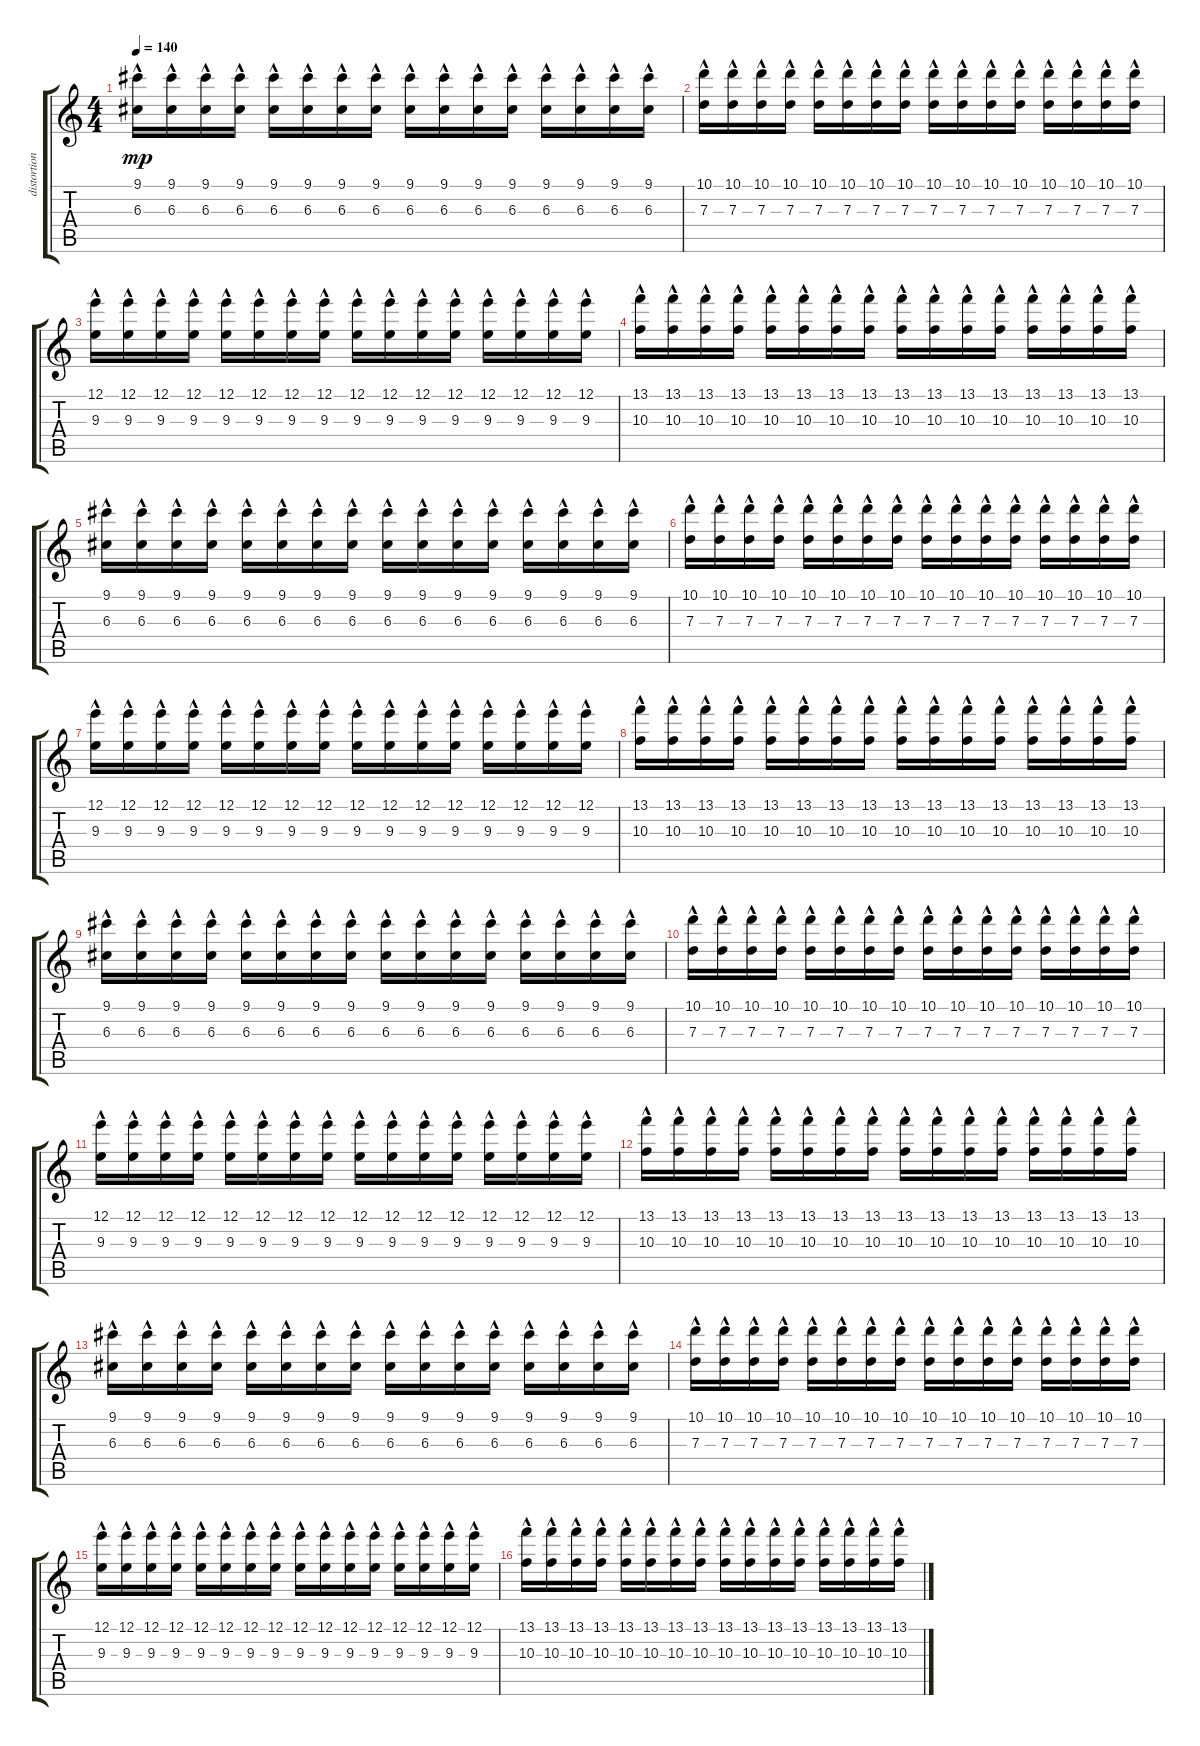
\track ("distortion solo guitar" "distortion") {instrument distortionguitar}
\staff {score tabs}
\tuning (E4 B3 G3 D3 A2 E2) {hide}
\ts (4 4)
\tempo 140
\clef g2
\ks c
(9.1{hac} 6.3{hac}).16{dy mp} (9.1{hac} 6.3{hac}).16 (9.1{hac} 6.3{hac}).16 (9.1{hac} 6.3{hac}).16 (9.1{hac} 6.3{hac}).16 (9.1{hac} 6.3{hac}).16 (9.1{hac} 6.3{hac}).16 (9.1{hac} 6.3{hac}).16 (9.1{hac} 6.3{hac}).16 (9.1{hac} 6.3{hac}).16 (9.1{hac} 6.3{hac}).16 (9.1{hac} 6.3{hac}).16 (9.1{hac} 6.3{hac}).16 (9.1{hac} 6.3{hac}).16 (9.1{hac} 6.3{hac}).16 (9.1{hac} 6.3{hac}).16 |
(10.1{hac} 7.3{hac}).16 (10.1{hac} 7.3{hac}).16 (10.1{hac} 7.3{hac}).16 (10.1{hac} 7.3{hac}).16 (10.1{hac} 7.3{hac}).16 (10.1{hac} 7.3{hac}).16 (10.1{hac} 7.3{hac}).16 (10.1{hac} 7.3{hac}).16 (10.1{hac} 7.3{hac}).16 (10.1{hac} 7.3{hac}).16 (10.1{hac} 7.3{hac}).16 (10.1{hac} 7.3{hac}).16 (10.1{hac} 7.3{hac}).16 (10.1{hac} 7.3{hac}).16 (10.1{hac} 7.3{hac}).16 (10.1{hac} 7.3{hac}).16 |
(12.1{hac} 9.3{hac}).16 (12.1{hac} 9.3{hac}).16 (12.1{hac} 9.3{hac}).16 (12.1{hac} 9.3{hac}).16 (12.1{hac} 9.3{hac}).16 (12.1{hac} 9.3{hac}).16 (12.1{hac} 9.3{hac}).16 (12.1{hac} 9.3{hac}).16 (12.1{hac} 9.3{hac}).16 (12.1{hac} 9.3{hac}).16 (12.1{hac} 9.3{hac}).16 (12.1{hac} 9.3{hac}).16 (12.1{hac} 9.3{hac}).16 (12.1{hac} 9.3{hac}).16 (12.1{hac} 9.3{hac}).16 (12.1{hac} 9.3{hac}).16 |
(13.1{hac} 10.3{hac}).16 (13.1{hac} 10.3{hac}).16 (13.1{hac} 10.3{hac}).16 (13.1{hac} 10.3{hac}).16 (13.1{hac} 10.3{hac}).16 (13.1{hac} 10.3{hac}).16 (13.1{hac} 10.3{hac}).16 (13.1{hac} 10.3{hac}).16 (13.1{hac} 10.3{hac}).16 (13.1{hac} 10.3{hac}).16 (13.1{hac} 10.3{hac}).16 (13.1{hac} 10.3{hac}).16 (13.1{hac} 10.3{hac}).16 (13.1{hac} 10.3{hac}).16 (13.1{hac} 10.3{hac}).16 (13.1{hac} 10.3{hac}).16 |
(9.1{hac} 6.3{hac}).16 (9.1{hac} 6.3{hac}).16 (9.1{hac} 6.3{hac}).16 (9.1{hac} 6.3{hac}).16 (9.1{hac} 6.3{hac}).16 (9.1{hac} 6.3{hac}).16 (9.1{hac} 6.3{hac}).16 (9.1{hac} 6.3{hac}).16 (9.1{hac} 6.3{hac}).16 (9.1{hac} 6.3{hac}).16 (9.1{hac} 6.3{hac}).16 (9.1{hac} 6.3{hac}).16 (9.1{hac} 6.3{hac}).16 (9.1{hac} 6.3{hac}).16 (9.1{hac} 6.3{hac}).16 (9.1{hac} 6.3{hac}).16 |
(10.1{hac} 7.3{hac}).16 (10.1{hac} 7.3{hac}).16 (10.1{hac} 7.3{hac}).16 (10.1{hac} 7.3{hac}).16 (10.1{hac} 7.3{hac}).16 (10.1{hac} 7.3{hac}).16 (10.1{hac} 7.3{hac}).16 (10.1{hac} 7.3{hac}).16 (10.1{hac} 7.3{hac}).16 (10.1{hac} 7.3{hac}).16 (10.1{hac} 7.3{hac}).16 (10.1{hac} 7.3{hac}).16 (10.1{hac} 7.3{hac}).16 (10.1{hac} 7.3{hac}).16 (10.1{hac} 7.3{hac}).16 (10.1{hac} 7.3{hac}).16 |
(12.1{hac} 9.3{hac}).16 (12.1{hac} 9.3{hac}).16 (12.1{hac} 9.3{hac}).16 (12.1{hac} 9.3{hac}).16 (12.1{hac} 9.3{hac}).16 (12.1{hac} 9.3{hac}).16 (12.1{hac} 9.3{hac}).16 (12.1{hac} 9.3{hac}).16 (12.1{hac} 9.3{hac}).16 (12.1{hac} 9.3{hac}).16 (12.1{hac} 9.3{hac}).16 (12.1{hac} 9.3{hac}).16 (12.1{hac} 9.3{hac}).16 (12.1{hac} 9.3{hac}).16 (12.1{hac} 9.3{hac}).16 (12.1{hac} 9.3{hac}).16 |
(13.1{hac} 10.3{hac}).16 (13.1{hac} 10.3{hac}).16 (13.1{hac} 10.3{hac}).16 (13.1{hac} 10.3{hac}).16 (13.1{hac} 10.3{hac}).16 (13.1{hac} 10.3{hac}).16 (13.1{hac} 10.3{hac}).16 (13.1{hac} 10.3{hac}).16 (13.1{hac} 10.3{hac}).16 (13.1{hac} 10.3{hac}).16 (13.1{hac} 10.3{hac}).16 (13.1{hac} 10.3{hac}).16 (13.1{hac} 10.3{hac}).16 (13.1{hac} 10.3{hac}).16 (13.1{hac} 10.3{hac}).16 (13.1{hac} 10.3{hac}).16 |
(9.1{hac} 6.3{hac}).16 (9.1{hac} 6.3{hac}).16 (9.1{hac} 6.3{hac}).16 (9.1{hac} 6.3{hac}).16 (9.1{hac} 6.3{hac}).16 (9.1{hac} 6.3{hac}).16 (9.1{hac} 6.3{hac}).16 (9.1{hac} 6.3{hac}).16 (9.1{hac} 6.3{hac}).16 (9.1{hac} 6.3{hac}).16 (9.1{hac} 6.3{hac}).16 (9.1{hac} 6.3{hac}).16 (9.1{hac} 6.3{hac}).16 (9.1{hac} 6.3{hac}).16 (9.1{hac} 6.3{hac}).16 (9.1{hac} 6.3{hac}).16 |
(10.1{hac} 7.3{hac}).16 (10.1{hac} 7.3{hac}).16 (10.1{hac} 7.3{hac}).16 (10.1{hac} 7.3{hac}).16 (10.1{hac} 7.3{hac}).16 (10.1{hac} 7.3{hac}).16 (10.1{hac} 7.3{hac}).16 (10.1{hac} 7.3{hac}).16 (10.1{hac} 7.3{hac}).16 (10.1{hac} 7.3{hac}).16 (10.1{hac} 7.3{hac}).16 (10.1{hac} 7.3{hac}).16 (10.1{hac} 7.3{hac}).16 (10.1{hac} 7.3{hac}).16 (10.1{hac} 7.3{hac}).16 (10.1{hac} 7.3{hac}).16 |
(12.1{hac} 9.3{hac}).16 (12.1{hac} 9.3{hac}).16 (12.1{hac} 9.3{hac}).16 (12.1{hac} 9.3{hac}).16 (12.1{hac} 9.3{hac}).16 (12.1{hac} 9.3{hac}).16 (12.1{hac} 9.3{hac}).16 (12.1{hac} 9.3{hac}).16 (12.1{hac} 9.3{hac}).16 (12.1{hac} 9.3{hac}).16 (12.1{hac} 9.3{hac}).16 (12.1{hac} 9.3{hac}).16 (12.1{hac} 9.3{hac}).16 (12.1{hac} 9.3{hac}).16 (12.1{hac} 9.3{hac}).16 (12.1{hac} 9.3{hac}).16 |
(13.1{hac} 10.3{hac}).16 (13.1{hac} 10.3{hac}).16 (13.1{hac} 10.3{hac}).16 (13.1{hac} 10.3{hac}).16 (13.1{hac} 10.3{hac}).16 (13.1{hac} 10.3{hac}).16 (13.1{hac} 10.3{hac}).16 (13.1{hac} 10.3{hac}).16 (13.1{hac} 10.3{hac}).16 (13.1{hac} 10.3{hac}).16 (13.1{hac} 10.3{hac}).16 (13.1{hac} 10.3{hac}).16 (13.1{hac} 10.3{hac}).16 (13.1{hac} 10.3{hac}).16 (13.1{hac} 10.3{hac}).16 (13.1{hac} 10.3{hac}).16 |
(9.1{hac} 6.3{hac}).16 (9.1{hac} 6.3{hac}).16 (9.1{hac} 6.3{hac}).16 (9.1{hac} 6.3{hac}).16 (9.1{hac} 6.3{hac}).16 (9.1{hac} 6.3{hac}).16 (9.1{hac} 6.3{hac}).16 (9.1{hac} 6.3{hac}).16 (9.1{hac} 6.3{hac}).16 (9.1{hac} 6.3{hac}).16 (9.1{hac} 6.3{hac}).16 (9.1{hac} 6.3{hac}).16 (9.1{hac} 6.3{hac}).16 (9.1{hac} 6.3{hac}).16 (9.1{hac} 6.3{hac}).16 (9.1{hac} 6.3{hac}).16 |
(10.1{hac} 7.3{hac}).16 (10.1{hac} 7.3{hac}).16 (10.1{hac} 7.3{hac}).16 (10.1{hac} 7.3{hac}).16 (10.1{hac} 7.3{hac}).16 (10.1{hac} 7.3{hac}).16 (10.1{hac} 7.3{hac}).16 (10.1{hac} 7.3{hac}).16 (10.1{hac} 7.3{hac}).16 (10.1{hac} 7.3{hac}).16 (10.1{hac} 7.3{hac}).16 (10.1{hac} 7.3{hac}).16 (10.1{hac} 7.3{hac}).16 (10.1{hac} 7.3{hac}).16 (10.1{hac} 7.3{hac}).16 (10.1{hac} 7.3{hac}).16 |
(12.1{hac} 9.3{hac}).16 (12.1{hac} 9.3{hac}).16 (12.1{hac} 9.3{hac}).16 (12.1{hac} 9.3{hac}).16 (12.1{hac} 9.3{hac}).16 (12.1{hac} 9.3{hac}).16 (12.1{hac} 9.3{hac}).16 (12.1{hac} 9.3{hac}).16 (12.1{hac} 9.3{hac}).16 (12.1{hac} 9.3{hac}).16 (12.1{hac} 9.3{hac}).16 (12.1{hac} 9.3{hac}).16 (12.1{hac} 9.3{hac}).16 (12.1{hac} 9.3{hac}).16 (12.1{hac} 9.3{hac}).16 (12.1{hac} 9.3{hac}).16 |
(13.1{hac} 10.3{hac}).16 (13.1{hac} 10.3{hac}).16 (13.1{hac} 10.3{hac}).16 (13.1{hac} 10.3{hac}).16 (13.1{hac} 10.3{hac}).16 (13.1{hac} 10.3{hac}).16 (13.1{hac} 10.3{hac}).16 (13.1{hac} 10.3{hac}).16 (13.1{hac} 10.3{hac}).16 (13.1{hac} 10.3{hac}).16 (13.1{hac} 10.3{hac}).16 (13.1{hac} 10.3{hac}).16 (13.1{hac} 10.3{hac}).16 (13.1{hac} 10.3{hac}).16 (13.1{hac} 10.3{hac}).16 (13.1{hac} 10.3{hac}).16
